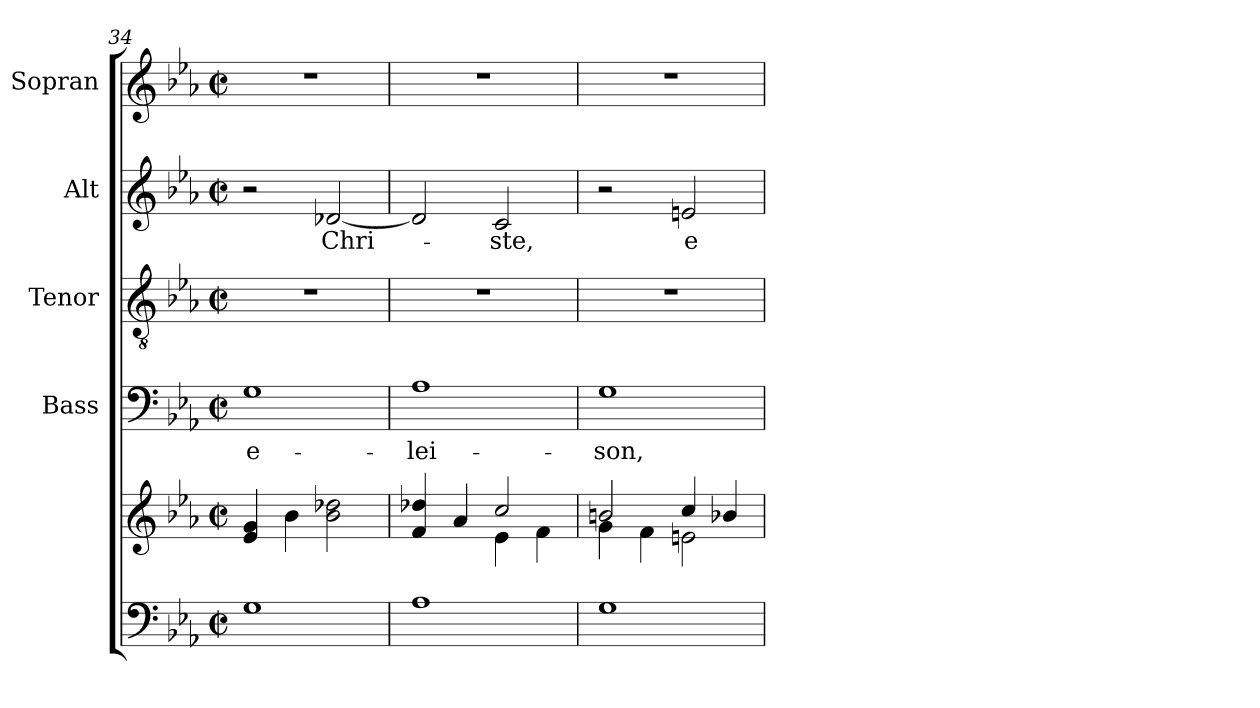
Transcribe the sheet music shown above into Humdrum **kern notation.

**kern	**kern	**kern	**text	**kern	**kern	**text	**kern
*part5	*part5	*part4	*part4	*part3	*part2	*part2	*part1
*staff6	*staff5	*staff4	*staff4	*staff3	*staff2	*staff2	*staff1
*	*	*I"Bass	*	*I"Tenor	*I"Alt	*	*I"Sopran
*	*	*I'B.	*	*I'T.	*I'A.	*	*I'S.
*clefF4	*clefG2	*clefF4	*	*clefGv2	*clefG2	*	*clefG2
*k[b-e-a-]	*k[b-e-a-]	*k[b-e-a-]	*	*k[b-e-a-]	*k[b-e-a-]	*	*k[b-e-a-]
*E-:	*E-:	*E-:	*	*E-:	*E-:	*	*E-:
*M2/2	*M2/2	*M2/2	*	*M2/2	*M2/2	*	*M2/2
*met(c|)	*met(c|)	*met(c|)	*	*met(c|)	*met(c|)	*	*met(c|)
=34	=34	=34	=34	=34	=34	=34	=34
!	!	!	!LO:LY:b	!	!	!	!
1G	4e-/ 4g/	1G	e-	1r	2r	.	1r
.	4b-\	.	.	.	.	.	.
!	!	!	!	!	!	!LO:LY:b	!
.	2b-\ 2dd-X\	.	.	.	[2d-X/	Chri-	.
=35	=35	=35	=35	=35	=35	=35	=35
*	*^	*	*	*	*	*	*
!	!	!	!	!LO:LY:b	!	!	!	!
1A-	4f/ 4dd-X/	2ryy	1A-	-lei-	1r	2d-/]	.	1r
.	4a-/	.	.	.	.	.	.	.
!	!	!	!	!	!	!	!LO:LY:b	!
.	2cc/	4e-\	.	.	.	2c/	-ste,	.
.	.	4f\	.	.	.	.	.	.
=36	=36	=36	=36	=36	=36	=36	=36	=36
!	!	!	!	!LO:LY:b	!	!	!	!
1G	2bn/	4g\	1G	-son,	1r	2r	.	1r
.	.	4f\	.	.	.	.	.	.
!	!	!	!	!	!	!	!LO:LY:b	!
.	4cc/	2en\	.	.	.	2en/	e-	.
.	4b-X/	.	.	.	.	.	.	.
*	*v	*v	*	*	*	*	*	*
=	=	=	=	=	=	=	=
*-	*-	*-	*-	*-	*-	*-	*-
